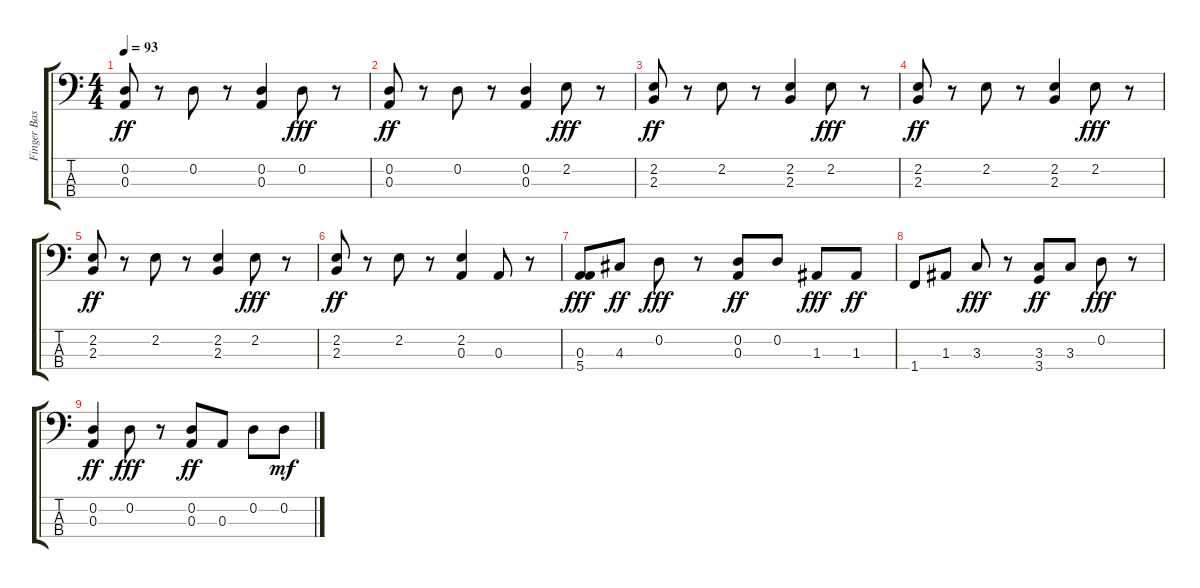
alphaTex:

\track ("Finger Bass" "Finger Bas") {instrument electricbassfinger}
\staff {score tabs}
\tuning (G2 D2 A1 E1) {hide}
\ts (4 4)
\tempo 93
\clef f4
\ks c
(0.2 0.3).8{dy ff} r.8 0.2.8 r.8 (0.2 0.3).4 0.2.8{dy fff} r.8 |
(0.2 0.3).8{dy ff} r.8 0.2.8 r.8 (0.2 0.3).4 2.2.8{dy fff} r.8 |
(2.2 2.3).8{dy ff} r.8 2.2.8 r.8 (2.2 2.3).4 2.2.8{dy fff} r.8 |
(2.2 2.3).8{dy ff} r.8 2.2.8 r.8 (2.2 2.3).4 2.2.8{dy fff} r.8 |
(2.2 2.3).8{dy ff} r.8 2.2.8 r.8 (2.2 2.3).4 2.2.8{dy fff} r.8 |
(2.2 2.3).8{dy ff} r.8 2.2.8 r.8 (2.2 0.3).4 0.3.8 r.8 |
(0.3 5.4).8{dy fff} 4.3.8{dy ff} 0.2.8{dy fff} r.8 (0.2 0.3).8{dy ff} 0.2.8 1.3.8{dy fff} 1.3.8{dy ff} |
1.4.8 1.3.8 3.3.8{dy fff} r.8 (3.3 3.4).8{dy ff} 3.3.8 0.2.8{dy fff} r.8 |
(0.2 0.3).4{dy ff} 0.2.8{dy fff} r.8 (0.2 0.3).8{dy ff} 0.3.8 0.2.8 0.2.8{dy mf}
